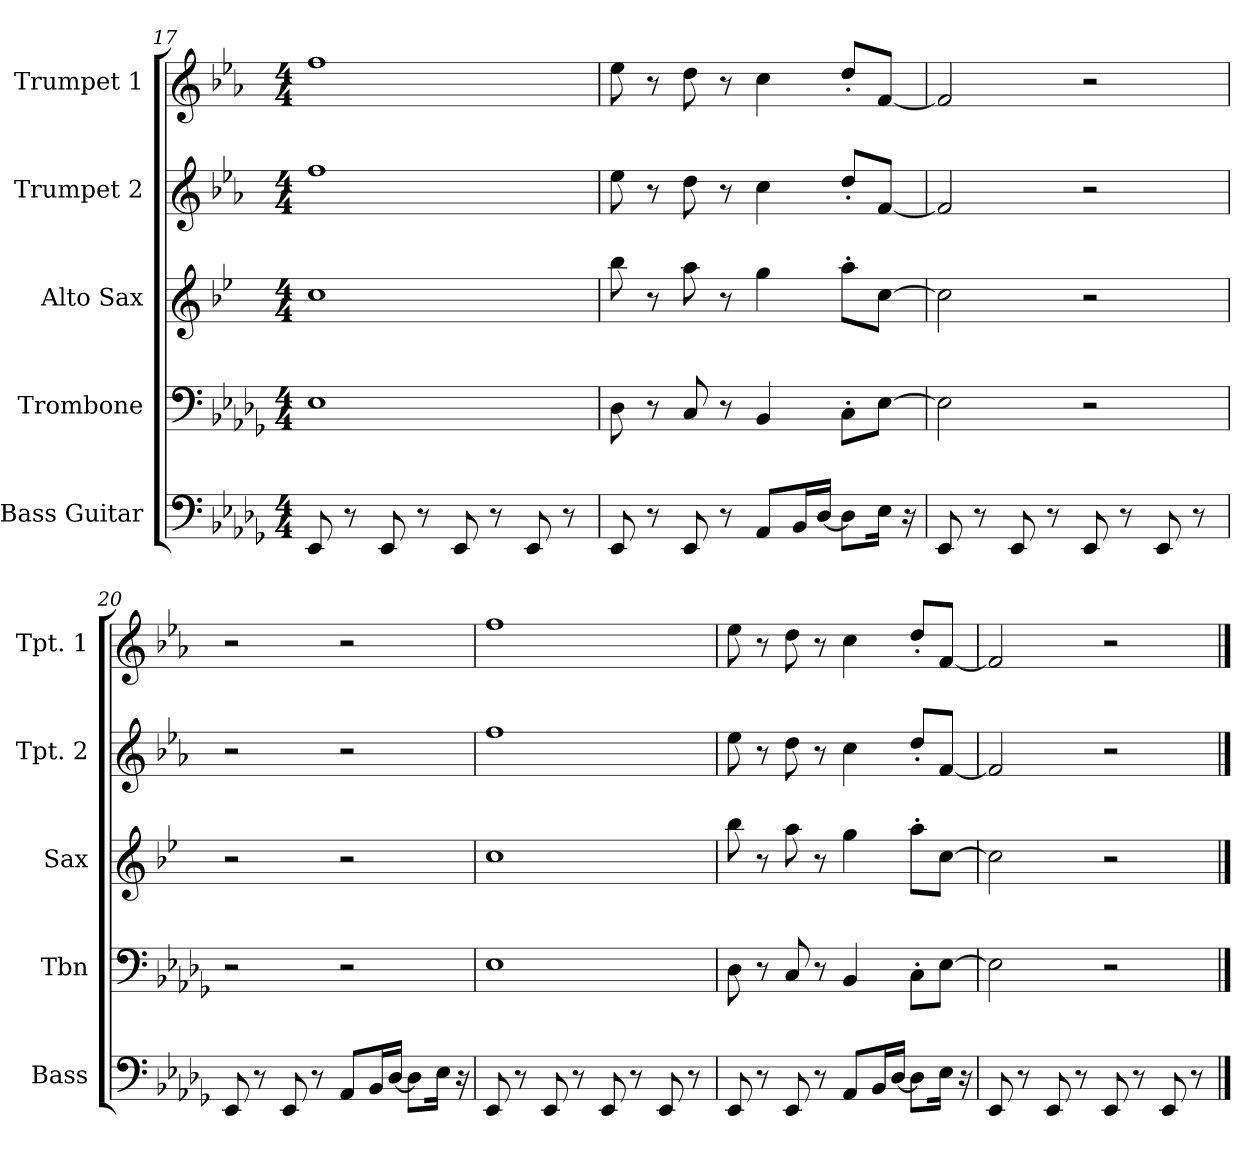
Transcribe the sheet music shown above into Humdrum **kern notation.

**kern	**kern	**kern	**kern	**kern
*part5	*part4	*part3	*part2	*part1
*staff5	*staff4	*staff3	*staff2	*staff1
*I"Bass Guitar	*I"Trombone	*I"Alto Sax	*I"Trumpet 2	*I"Trumpet 1
*I'Bass	*I'Tbn	*I'Sax	*I'Tpt. 2	*I'Tpt. 1
*clefF4	*clefF4	*clefG2	*clefG2	*clefG2
*	*	*ITrd5c9	*ITrd1c2	*ITrd1c2
*k[b-e-a-d-g-]	*k[b-e-a-d-g-]	*k[b-e-a-d-g-]	*k[b-e-a-d-g-]	*k[b-e-a-d-g-]
*M4/4	*M4/4	*M4/4	*M4/4	*M4/4
=17	=17	=17	=17	=17
8EE-/	1E-	1e-	1ee-	1ee-
8r	.	.	.	.
8EE-/	.	.	.	.
8r	.	.	.	.
8EE-/	.	.	.	.
8r	.	.	.	.
8EE-/	.	.	.	.
8r	.	.	.	.
=18	=18	=18	=18	=18
8EE-/	8D-\	8dd-\	8dd-\	8dd-\
8r	8r	8r	8r	8r
8EE-/	8C/	8cc\	8cc\	8cc\
8r	8r	8r	8r	8r
8AA-/L	4BB-/	4b-\	4b-\	4b-\
16BB-/L	.	.	.	.
[16D-/JJ	.	.	.	.
8D-\L]	8C'\L	8cc'\L	8cc'/L	8cc'/L
16E-\Jk	[8E-\J	[8e-\J	[8e-/J	[8e-/J
16r	.	.	.	.
!!LO:LB:g=z
=19	=19	=19	=19	=19
8EE-/	2E-\]	2e-\]	2e-/]	2e-/]
8r	.	.	.	.
8EE-/	.	.	.	.
8r	.	.	.	.
8EE-/	2r	2r	2r	2r
8r	.	.	.	.
8EE-/	.	.	.	.
8r	.	.	.	.
=20	=20	=20	=20	=20
8EE-/	2r	2r	2r	2r
8r	.	.	.	.
8EE-/	.	.	.	.
8r	.	.	.	.
8AA-/L	2r	2r	2r	2r
16BB-/L	.	.	.	.
[16D-/JJ	.	.	.	.
8D-\L]	.	.	.	.
16E-\Jk	.	.	.	.
16r	.	.	.	.
=21	=21	=21	=21	=21
8EE-/	1E-	1e-	1ee-	1ee-
8r	.	.	.	.
8EE-/	.	.	.	.
8r	.	.	.	.
8EE-/	.	.	.	.
8r	.	.	.	.
8EE-/	.	.	.	.
8r	.	.	.	.
=22	=22	=22	=22	=22
8EE-/	8D-\	8dd-\	8dd-\	8dd-\
8r	8r	8r	8r	8r
8EE-/	8C/	8cc\	8cc\	8cc\
8r	8r	8r	8r	8r
8AA-/L	4BB-/	4b-\	4b-\	4b-\
16BB-/L	.	.	.	.
[16D-/JJ	.	.	.	.
8D-\L]	8C'\L	8cc'\L	8cc'/L	8cc'/L
16E-\Jk	[8E-\J	[8e-\J	[8e-/J	[8e-/J
16r	.	.	.	.
!!LO:PB:g=z
=23	=23	=23	=23	=23
8EE-/	2E-\]	2e-\]	2e-/]	2e-/]
8r	.	.	.	.
8EE-/	.	.	.	.
8r	.	.	.	.
8EE-/	2r	2r	2r	2r
8r	.	.	.	.
8EE-/	.	.	.	.
8r	.	.	.	.
==	==	==	==	==
*-	*-	*-	*-	*-
